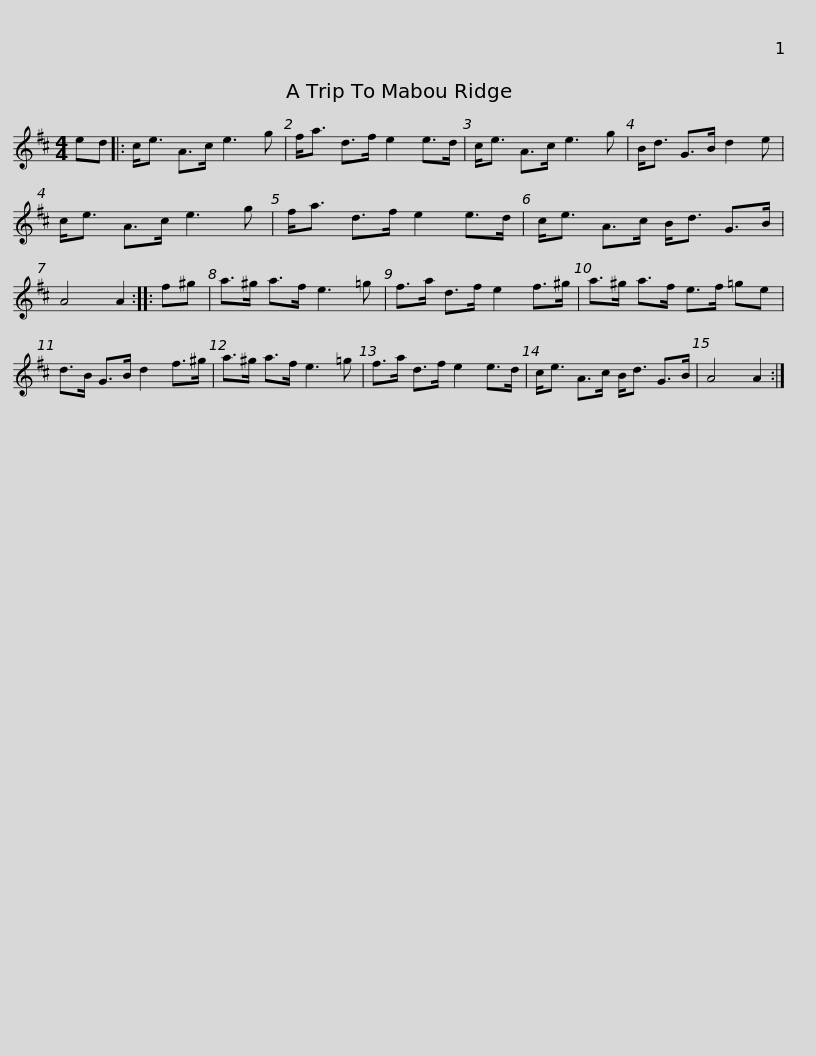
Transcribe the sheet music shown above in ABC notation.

X:1
L:1/8
M:4/4
I:linebreak $
K:D
V:1 treble
V:1
 ed |: c<e A>c e3 g | f<a d>f e2 e>d | c<e A>c e3 g | B<d G>B d2 e | %5
 c<e A>c e3 g |$ f<a d>f e2 e>d | c<e A>c B<d G>B | A4 A2 :: f^g | %10
 a>^g a>f e3 =g | f>a d>f e2 f>^g |$ a>^g a>f e>f =ge | d>B G>B d2 f>^g | a>^g a>f e3 =g | %15
 f>a d>f e2 e>d |$ c<e A>c B<d G>B | A4 A2 :| %18
